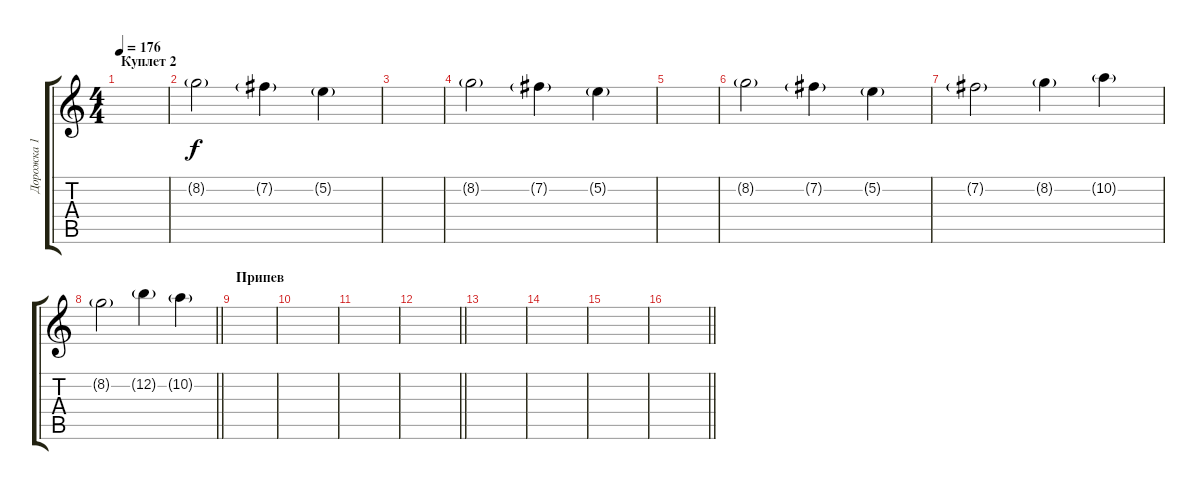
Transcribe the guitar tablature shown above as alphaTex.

\track ("Дорожка 1" "Дорожка 1") {instrument distortionguitar}
\staff {score tabs}
\tuning (E4 B3 G3 D3 A2 E2) {hide}
\ts (4 4)
\section ("" "Куплет 2")
\tempo 176
\clef g2
\ks c
|
8.2{g}.2 7.2{g}.4 5.2{g}.4 |
|
8.2{g}.2 7.2{g}.4 5.2{g}.4 |
|
8.2{g}.2 7.2{g}.4 5.2{g}.4 |
7.2{g}.2 8.2{g}.4 10.2{g}.4 |
\barLineRight lightlight
8.2{g}.2 12.2{g}.4 10.2{g}.4 |
\section ("" "Припев")
|
|
|
\barLineRight lightlight
|
|
|
|
\barLineRight lightlight
